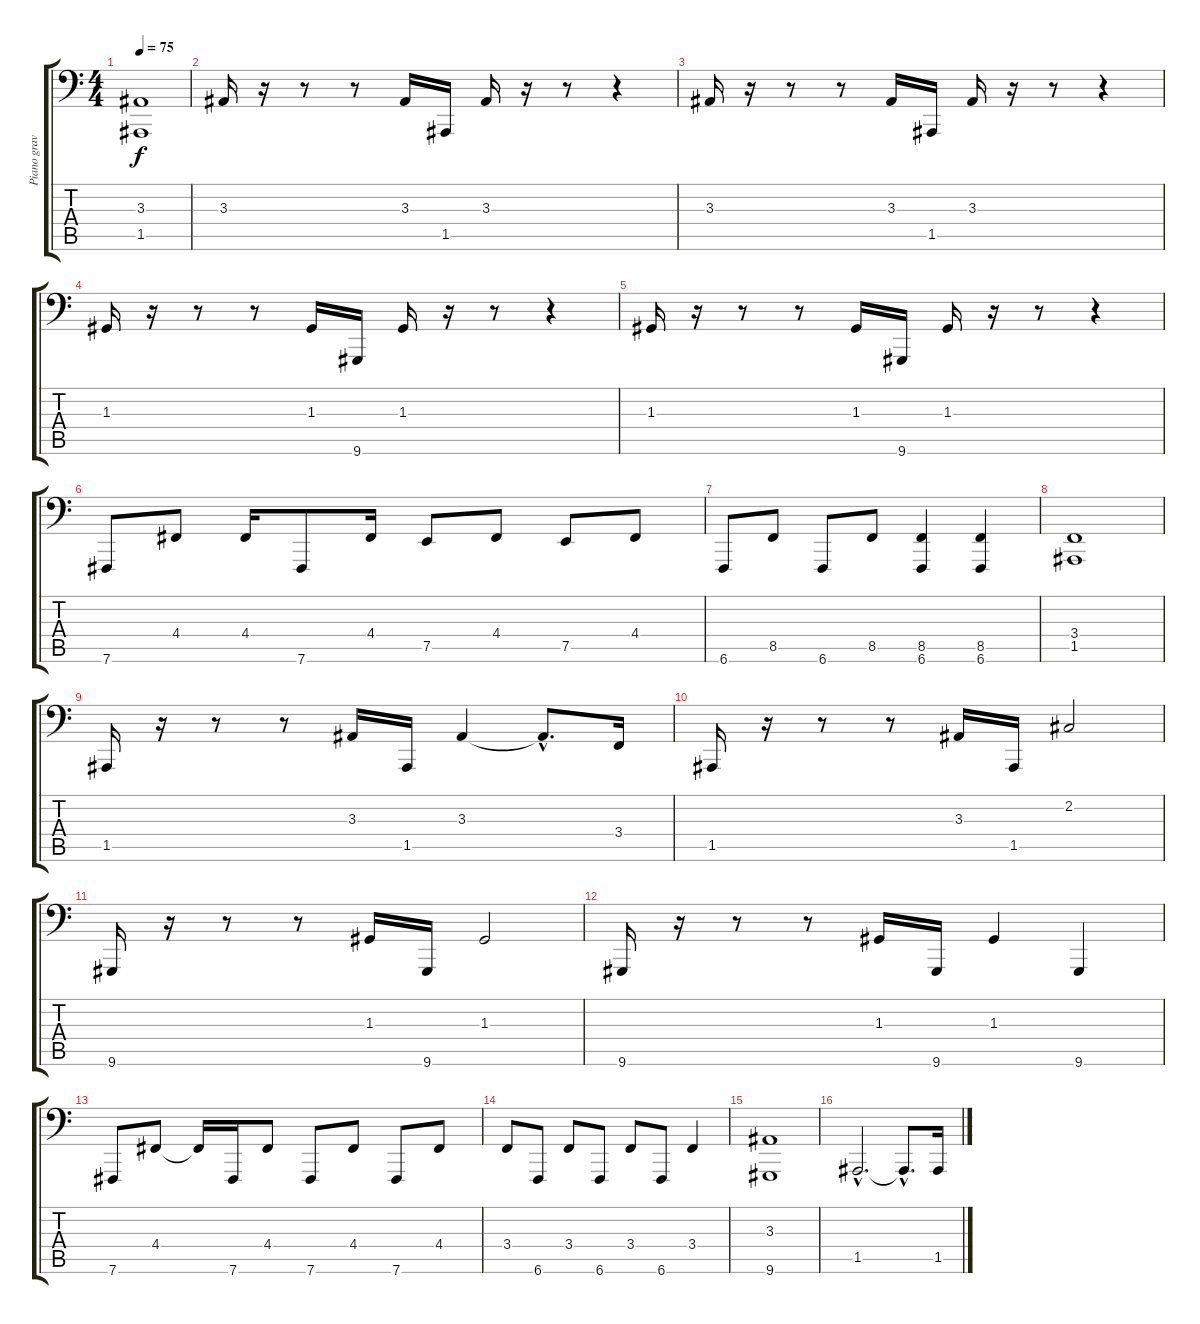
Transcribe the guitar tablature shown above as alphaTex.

\track ("Piano grave" "Piano grav") {instrument acousticgrandpiano}
\staff {score tabs}
\tuning (E3 B2 G2 D2 A1 B0) {hide}
\ts (4 4)
\tempo 75
\clef f4
\ks c
(3.3 1.5).1{dy f} |
3.3.16 r.16 r.8 r.8 3.3.16 1.5.16 3.3.16 r.16 r.8 r.4 |
3.3.16 r.16 r.8 r.8 3.3.16 1.5.16 3.3.16 r.16 r.8 r.4 |
1.3.16 r.16 r.8 r.8 1.3.16 9.6.16 1.3.16 r.16 r.8 r.4 |
1.3.16 r.16 r.8 r.8 1.3.16 9.6.16 1.3.16 r.16 r.8 r.4 |
7.6.8 4.4.8 4.4.16 7.6.8 4.4.16 7.5.8 4.4.8 7.5.8 4.4.8 |
6.6.8 8.5.8 6.6.8 8.5.8 (8.5 6.6).4 (8.5 6.6).4 |
(3.4 1.5).1 |
1.5.16 r.16 r.8 r.8 3.3.16 1.5.16 3.3.4 3.3{hac t}.8{d} 3.4.16 |
1.5.16 r.16 r.8 r.8 3.3.16 1.5.16 2.2.2 |
9.6.16 r.16 r.8 r.8 1.3.16 9.6.16 1.3.2 |
9.6.16 r.16 r.8 r.8 1.3.16 9.6.16 1.3.4 9.6.4 |
7.6.8 4.4.8 4.4{t}.16 7.6.16 4.4.8 7.6.8 4.4.8 7.6.8 4.4.8 |
3.4.8 6.6.8 3.4.8 6.6.8 3.4.8 6.6.8 3.4.4 |
(3.3 9.6).1 |
1.5{hac}.2{d} 1.5{hac t}.8{d} 1.5.16
